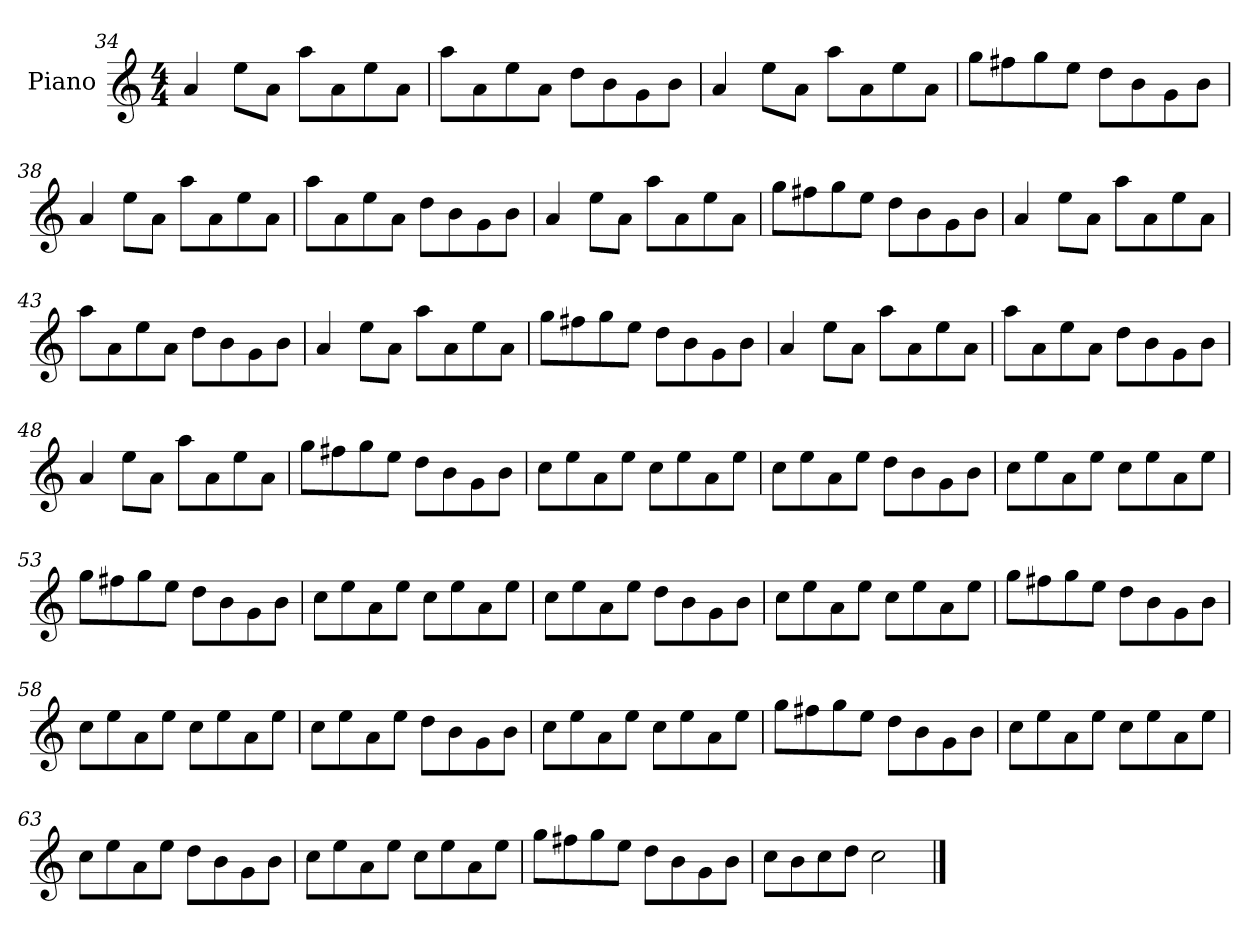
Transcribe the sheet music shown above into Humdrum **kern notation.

**kern
*part1
*staff1
*I"Piano
*I'Pno
*clefG2
*k[]
*M4/4
=34
4a/
8ee\L
8a\J
8aa\L
8a\
8ee\
8a\J
=35
8aa\L
8a\
8ee\
8a\J
8dd\L
8b\
8g\
8b\J
=36
4a/
8ee\L
8a\J
8aa\L
8a\
8ee\
8a\J
=37
8gg\L
8ff#X\
8gg\
8ee\J
8dd\L
8b\
8g\
8b\J
=38
4a/
8ee\L
8a\J
8aa\L
8a\
8ee\
8a\J
=39
8aa\L
8a\
8ee\
8a\J
8dd\L
8b\
8g\
8b\J
=40
4a/
8ee\L
8a\J
8aa\L
8a\
8ee\
8a\J
=41
8gg\L
8ff#X\
8gg\
8ee\J
8dd\L
8b\
8g\
8b\J
=42
4a/
8ee\L
8a\J
8aa\L
8a\
8ee\
8a\J
=43
8aa\L
8a\
8ee\
8a\J
8dd\L
8b\
8g\
8b\J
=44
4a/
8ee\L
8a\J
8aa\L
8a\
8ee\
8a\J
=45
8gg\L
8ff#X\
8gg\
8ee\J
8dd\L
8b\
8g\
8b\J
=46
4a/
8ee\L
8a\J
8aa\L
8a\
8ee\
8a\J
=47
8aa\L
8a\
8ee\
8a\J
8dd\L
8b\
8g\
8b\J
=48
4a/
8ee\L
8a\J
8aa\L
8a\
8ee\
8a\J
=49
8gg\L
8ff#X\
8gg\
8ee\J
8dd\L
8b\
8g\
8b\J
=50
8cc\L
8ee\
8a\
8ee\J
8cc\L
8ee\
8a\
8ee\J
=51
8cc\L
8ee\
8a\
8ee\J
8dd\L
8b\
8g\
8b\J
=52
8cc\L
8ee\
8a\
8ee\J
8cc\L
8ee\
8a\
8ee\J
=53
8gg\L
8ff#X\
8gg\
8ee\J
8dd\L
8b\
8g\
8b\J
=54
8cc\L
8ee\
8a\
8ee\J
8cc\L
8ee\
8a\
8ee\J
=55
8cc\L
8ee\
8a\
8ee\J
8dd\L
8b\
8g\
8b\J
=56
8cc\L
8ee\
8a\
8ee\J
8cc\L
8ee\
8a\
8ee\J
=57
8gg\L
8ff#X\
8gg\
8ee\J
8dd\L
8b\
8g\
8b\J
=58
8cc\L
8ee\
8a\
8ee\J
8cc\L
8ee\
8a\
8ee\J
=59
8cc\L
8ee\
8a\
8ee\J
8dd\L
8b\
8g\
8b\J
=60
8cc\L
8ee\
8a\
8ee\J
8cc\L
8ee\
8a\
8ee\J
=61
8gg\L
8ff#X\
8gg\
8ee\J
8dd\L
8b\
8g\
8b\J
=62
8cc\L
8ee\
8a\
8ee\J
8cc\L
8ee\
8a\
8ee\J
=63
8cc\L
8ee\
8a\
8ee\J
8dd\L
8b\
8g\
8b\J
=64
8cc\L
8ee\
8a\
8ee\J
8cc\L
8ee\
8a\
8ee\J
=65
8gg\L
8ff#X\
8gg\
8ee\J
8dd\L
8b\
8g\
8b\J
=66
8cc\L
8b\
8cc\
8dd\J
2cc\
==
*-
